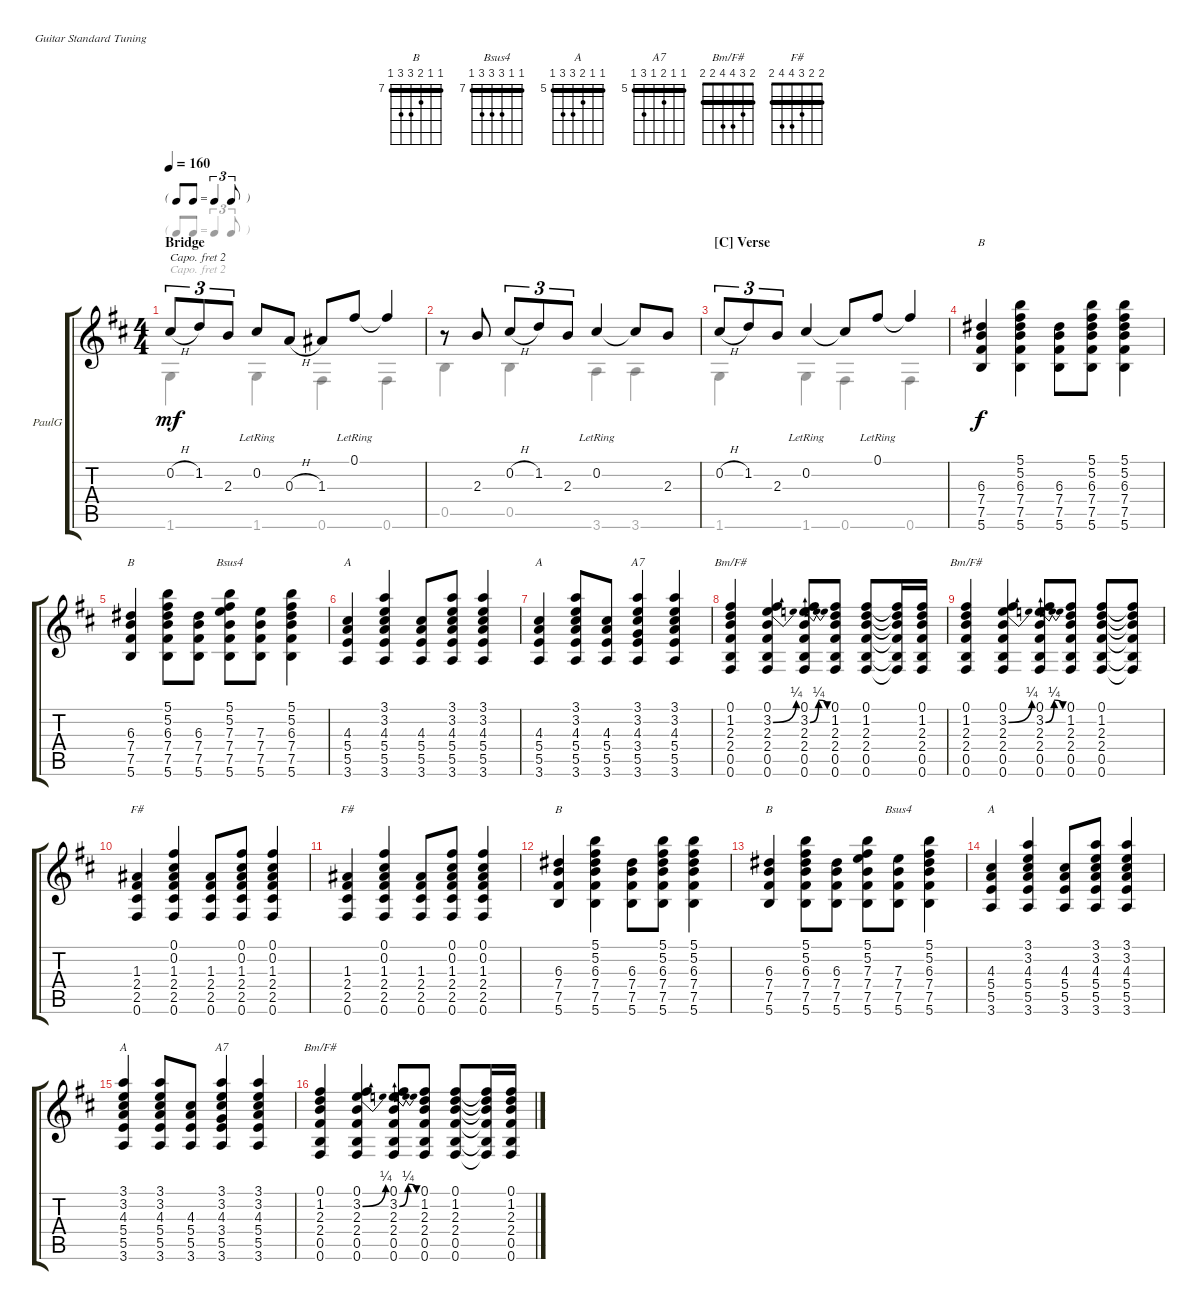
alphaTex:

\defaultSystemsLayout 4
\bracketExtendMode groupsimilarinstruments
\firstSystemTrackNameOrientation horizontal
\otherSystemsTrackNameOrientation horizontal
\track ("Paul's Guitar" "PaulG") {instrument acousticguitarsteel}
\staff {score tabs}
\capo 2
\tuning (E4 B3 G3 D3 A2 E2)
\chord ("B" 7 7 8 9 9 7) {firstfret 7 barre (7 7)}
\chord ("Bsus4" 7 7 9 9 9 7) {firstfret 7 barre (7 7)}
\chord ("A" 5 5 6 7 7 5) {firstfret 5 barre (5 5)}
\chord ("A7" 5 5 6 5 7 5) {firstfret 5 barre (5 5 5)}
\chord ("Bm/F#" 2 3 4 4 2 2) {barre (2 2)}
\chord ("F#" 2 2 3 4 4 2) {barre (2 2)}
\voice
\ts (4 4)
\tf triplet8th
\section ("" "Bridge")
\tempo 160
\clef g2
\ks bminor
0.2{h}.8{tu (3 2) dy mf} 1.2.8{tu (3 2)} 2.3.8{tu (3 2)} 0.2{lr}.8 0.3{h}.8 1.3.8 0.1{lr}.8 0.1{t}.4 |
r.8 2.3.8 0.2{h}.8{tu (3 2)} 1.2.8{tu (3 2)} 2.3.8{tu (3 2)} 0.2{lr}.4 0.2{t}.8 2.3.8 |
\section ("C" "Verse")
0.2{h}.8{tu (3 2)} 1.2.8{tu (3 2)} 2.3.8{tu (3 2)} 0.2{lr}.4 0.2{t}.8 0.1{lr}.8 0.1{t}.4 |
(5.6 7.5 7.4 6.3).4{ch "B" dy f} (5.1 5.2 6.3 7.4 7.5 5.6).4 (7.5 5.6 7.4 6.3).8 (5.1 5.2 6.3 7.4 7.5 5.6).8 (5.1 5.2 6.3 7.4 7.5 5.6).4 |
(5.6 7.5 7.4 6.3).4{ch "B"} (5.1 5.2 6.3 7.4 7.5 5.6).8 (6.3 7.4 7.5 5.6).8 (5.1 5.2 7.3 7.4 7.5 5.6).8{ch "Bsus4"} (7.3 7.4 7.5 5.6).8 (5.1 5.2 6.3 7.4 7.5 5.6).4 |
(3.6 5.5 5.4 4.3).4{ch "A"} (3.6 5.5 5.4 4.3 3.2 3.1).4 (3.6 5.5 5.4 4.3).8 (3.6 5.5 5.4 4.3 3.2 3.1).8 (3.6 5.5 5.4 4.3 3.2 3.1).4 |
(3.6 5.5 5.4 4.3).4{ch "A"} (3.6 5.5 5.4 4.3 3.2 3.1).8 (3.6 5.5 5.4 4.3).8 (3.6 5.5 3.4 4.3 3.2 3.1).4{ch "A7"} (3.6 5.5 5.4 4.3 3.2 3.1).4 |
(0.6 0.5 2.4 2.3 1.2 0.1).4{ch "Bm/F#"} (3.2{be (bend 0 0 42.6 1)} 2.4 0.5 0.6 2.3 0.1).4 (2.4 0.5 0.6 2.3 0.1 3.2{be (bendrelease 0 0 0.6 1 20.4 1 30 0)}).8 (1.2 2.4 0.5 0.6 2.3 0.1).8 (1.2 2.4 0.5 0.6 2.3 0.1).8 (1.2{t} 2.4{t} 0.5{t} 0.6{t} 2.3{t} 0.1{t}).16 (1.2 2.4 0.5 0.6 2.3 0.1).16 |
(0.6 0.5 2.4 2.3 1.2 0.1).4{ch "Bm/F#"} (3.2{be (bend 0 0 42.6 1)} 2.4 0.5 0.6 2.3 0.1).4 (2.4 0.5 0.6 2.3 0.1 3.2{be (bendrelease 0 0 0.6 1 20.4 1 30 0)}).8 (1.2 2.4 0.5 0.6 2.3 0.1).8 (1.2 2.4 0.5 0.6 2.3 0.1).8 (1.2{t} 2.4{t} 0.5{t} 0.6{t} 2.3{t} 0.1{t}).8 |
(1.3 2.4 2.5 0.6).4{ch "F#"} (0.1 1.3 0.2 2.4 2.5 0.6).4 (1.3 2.4 2.5 0.6).8 (0.1 1.3 0.2 2.4 2.5 0.6).8 (0.1 1.3 0.2 2.4 2.5 0.6).4 |
(1.3 2.4 2.5 0.6).4{ch "F#"} (0.1 1.3 0.2 2.4 2.5 0.6).4 (1.3 2.4 2.5 0.6).8 (0.1 1.3 0.2 2.4 2.5 0.6).8 (0.1 1.3 0.2 2.4 2.5 0.6).4 |
(5.6 7.5 7.4 6.3).4{ch "B"} (5.1 5.2 6.3 7.4 7.5 5.6).4 (7.5 5.6 7.4 6.3).8 (5.1 5.2 6.3 7.4 7.5 5.6).8 (5.1 5.2 6.3 7.4 7.5 5.6).4 |
(5.6 7.5 7.4 6.3).4{ch "B"} (5.1 5.2 6.3 7.4 7.5 5.6).8 (6.3 7.4 7.5 5.6).8 (5.1 5.2 7.3 7.4 7.5 5.6).8 (7.3 7.4 7.5 5.6).8{ch "Bsus4"} (5.1 5.2 6.3 7.4 7.5 5.6).4 |
(3.6 5.5 5.4 4.3).4{ch "A"} (3.6 5.5 5.4 4.3 3.2 3.1).4 (3.6 5.5 5.4 4.3).8 (3.6 5.5 5.4 4.3 3.2 3.1).8 (3.6 5.5 5.4 4.3 3.2 3.1).4 |
(3.6 5.5 5.4 4.3 3.2 3.1).4{ch "A"} (3.6 5.5 5.4 4.3 3.2 3.1).8 (3.6 5.5 5.4 4.3).8 (3.6 5.5 3.4 4.3 3.2 3.1).4{ch "A7"} (3.6 5.5 5.4 4.3 3.2 3.1).4 |
(0.6 0.5 2.4 2.3 1.2 0.1).4{ch "Bm/F#"} (3.2{be (bend 0 0 42.6 1)} 2.4 0.5 0.6 2.3 0.1).4 (2.4 0.5 0.6 2.3 0.1 3.2{be (bendrelease 0 0 0.6 1 20.4 1 30 0)}).8 (1.2 2.4 0.5 0.6 2.3 0.1).8 (1.2 2.4 0.5 0.6 2.3 0.1).8 (1.2{t} 2.4{t} 0.5{t} 0.6{t} 2.3{t} 0.1{t}).16 (1.2 2.4 0.5 0.6 2.3 0.1).16
\voice
\clef g2
\ottava regular
\simile none
\ks bminor
1.6.4{dy mf} 1.6.4 0.6.4 0.6.4 |
0.5.4 0.5.4 3.6.4 3.6.4 |
1.6.4 1.6.4 0.6.4 0.6.4 |
|
|
|
|
|
|
|
|
|
|
|
|
